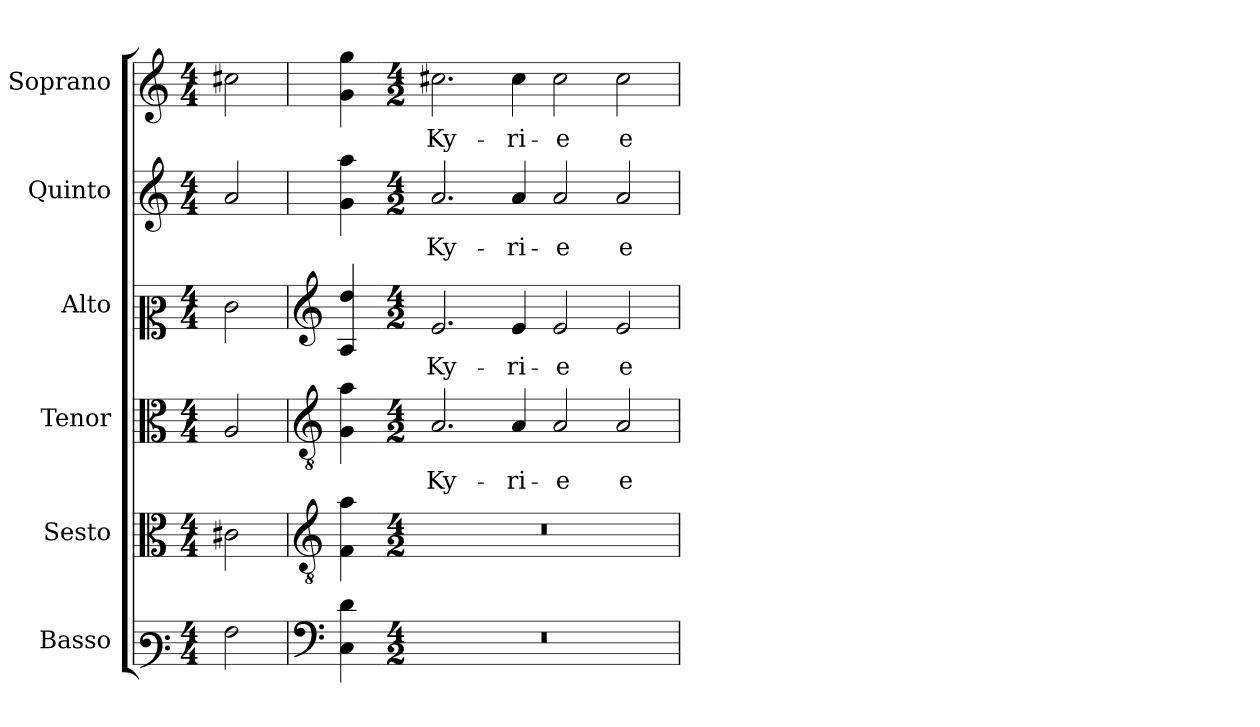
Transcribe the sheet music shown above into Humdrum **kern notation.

**kern	**kern	**kern	**text	**kern	**text	**kern	**text	**kern	**text
*part6	*part5	*part4	*part4	*part3	*part3	*part2	*part2	*part1	*part1
*staff6	*staff5	*staff4	*staff4	*staff3	*staff3	*staff2	*staff2	*staff1	*staff1
*I"Basso	*I"Sesto	*I"Tenor	*	*I"Alto	*	*I"Quinto	*	*I"Soprano	*
*	*I'T.	*I'T.	*	*I'A.	*	*	*	*I'Sop.	*
!!LO:PB:g=z
*clefF3	*clefC3	*clefC3	*	*clefC2	*	*clefG2	*	*clefG2	*
*	*ITrd7c12	*ITrd7c12	*	*	*	*	*	*	*
*k[]	*k[]	*k[]	*	*k[]	*	*k[]	*	*k[]	*
*C:	*C:	*C:	*	*C:	*	*C:	*	*C:	*
*M4/4	*M4/4	*M4/4	*	*M4/4	*	*M4/4	*	*M4/4	*
=1	=1	=1	=1	=1	=1	=1	=1	=1	=1
!LO:N:head=open	!LO:N:head=open	!LO:N:head=open	!	!LO:N:head=open	!	!LO:N:head=open	!	!LO:N:head=open	!
2Ai\	2C#Xi\	2AAi/	.	2ei\	.	2ai/	.	2cc#Xi\	.
=2	=2	=2	=2	=2	=2	=2	=2	=2	=2
*clefF4	*clefGv2	*clefGv2	*	*clefG2	*	*	*	*	*
4Ci\ 4di	4FFi\ 4Ai	4GGi\ 4Ai	.	4Ai/ 4ddi	.	4gi\ 4aai	.	4gi\ 4ggi	.
=3-	=3-	=3-	=3-	=3-	=3-	=3-	=3-	=3-	=3-
*M4/2	*M4/2	*M4/2	*	*M4/2	*	*M4/2	*	*M4/2	*
!LO:N:vis=1	!LO:N:vis=1	!	!	!	!	!	!	!	!
!	!	!	!LO:LY:b:color=#000000	!	!	!	!	!	!
!	!	!	!	!	!LO:LY:b:color=#000000	!	!	!	!
!	!	!	!	!	!	!	!LO:LY:b:color=#000000	!	!
!	!	!	!	!	!	!	!	!	!LO:LY:b:color=#000000
0r	0r	2.AAi/	Ky-	2.ei/	Ky-	2.ai/	Ky-	2.cc#Xi\	Ky-
!	!	!	!LO:LY:b:color=#000000	!	!	!	!	!	!
!	!	!	!	!	!LO:LY:b:color=#000000	!	!	!	!
!	!	!	!	!	!	!	!LO:LY:b:color=#000000	!	!
!	!	!	!	!	!	!	!	!	!LO:LY:b:color=#000000
.	.	4AAi/	-ri-	4ei/	-ri-	4ai/	-ri-	4cc#i\	-ri-
!	!	!	!LO:LY:b:color=#000000	!	!	!	!	!	!
!	!	!	!	!	!LO:LY:b:color=#000000	!	!	!	!
!	!	!	!	!	!	!	!LO:LY:b:color=#000000	!	!
!	!	!	!	!	!	!	!	!	!LO:LY:b:color=#000000
.	.	2AAi/	-e	2ei/	-e	2ai/	-e	2cc#i\	-e
!	!	!	!LO:LY:b:color=#000000	!	!	!	!	!	!
!	!	!	!	!	!LO:LY:b:color=#000000	!	!	!	!
!	!	!	!	!	!	!	!LO:LY:b:color=#000000	!	!
!	!	!	!	!	!	!	!	!	!LO:LY:b:color=#000000
.	.	2AAi/	e-	2ei/	e-	2ai/	e-	2cc#i\	e-
=	=	=	=	=	=	=	=	=	=
*-	*-	*-	*-	*-	*-	*-	*-	*-	*-
